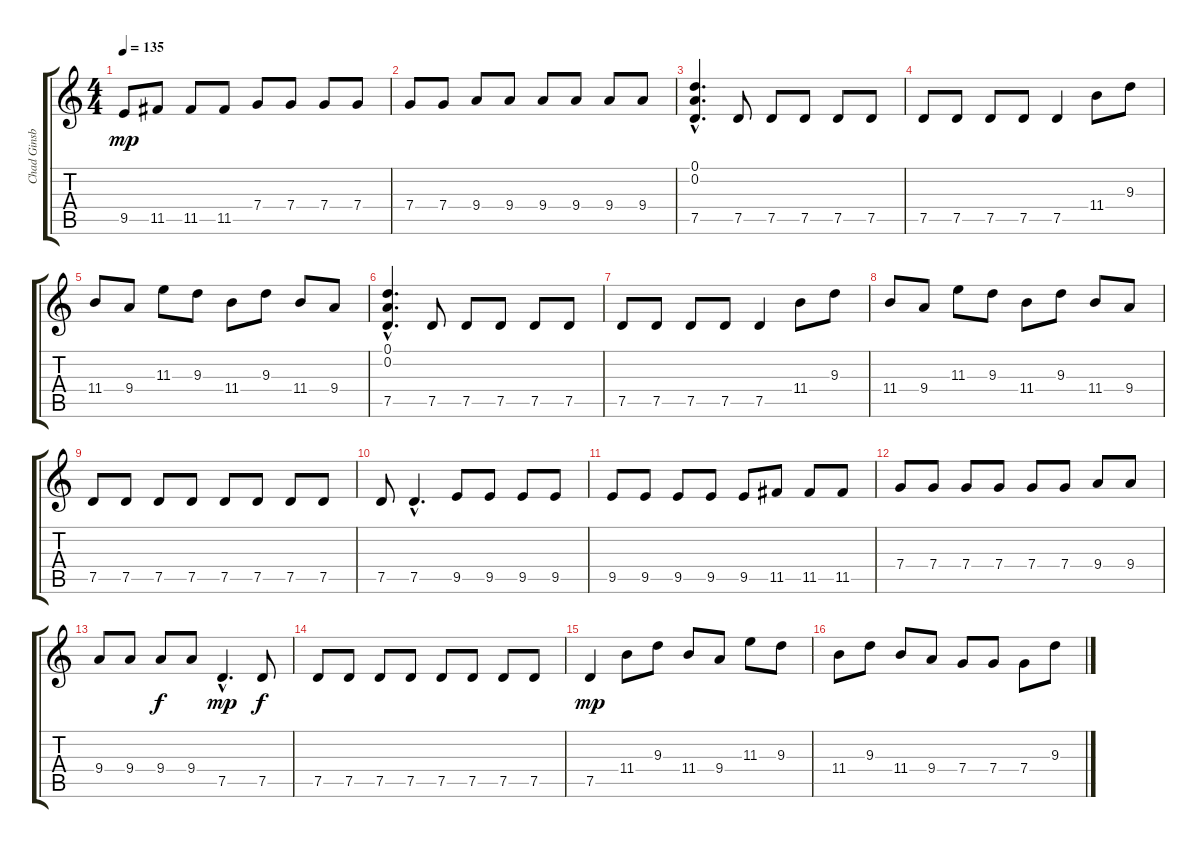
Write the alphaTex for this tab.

\track ("Chad Ginsburg" "Chad Ginsb") {instrument distortionguitar}
\staff {score tabs}
\tuning (D4 A3 F3 C3 G2 D2) {hide}
\ts (4 4)
\tempo 135
\clef g2
\ks c
9.5.8{dy mp} 11.5.8 11.5.8 11.5.8 7.4.8 7.4.8 7.4.8 7.4.8 |
7.4.8 7.4.8 9.4.8 9.4.8 9.4.8 9.4.8 9.4.8 9.4.8 |
(0.1{hac} 0.2{hac} 7.5{hac}).4{d} 7.5.8 7.5.8 7.5.8 7.5.8 7.5.8 |
7.5.8 7.5.8 7.5.8 7.5.8 7.5.4 11.4.8 9.3.8 |
11.4.8 9.4.8 11.3.8 9.3.8 11.4.8 9.3.8 11.4.8 9.4.8 |
(0.1{hac} 0.2{hac} 7.5{hac}).4{d} 7.5.8 7.5.8 7.5.8 7.5.8 7.5.8 |
7.5.8 7.5.8 7.5.8 7.5.8 7.5.4 11.4.8 9.3.8 |
11.4.8 9.4.8 11.3.8 9.3.8 11.4.8 9.3.8 11.4.8 9.4.8 |
7.5.8 7.5.8 7.5.8 7.5.8 7.5.8 7.5.8 7.5.8 7.5.8 |
7.5.8 7.5{hac}.4{d} 9.5.8 9.5.8 9.5.8 9.5.8 |
9.5.8 9.5.8 9.5.8 9.5.8 9.5.8 11.5.8 11.5.8 11.5.8 |
7.4.8 7.4.8 7.4.8 7.4.8 7.4.8 7.4.8 9.4.8 9.4.8 |
9.4.8 9.4.8 9.4.8{dy f} 9.4.8 7.5{hac}.4{d dy mp} 7.5.8{dy f} |
7.5.8 7.5.8 7.5.8 7.5.8 7.5.8 7.5.8 7.5.8 7.5.8 |
7.5.4{dy mp} 11.4.8 9.3.8 11.4.8 9.4.8 11.3.8 9.3.8 |
11.4.8 9.3.8 11.4.8 9.4.8 7.4.8 7.4.8 7.4.8 9.3.8
